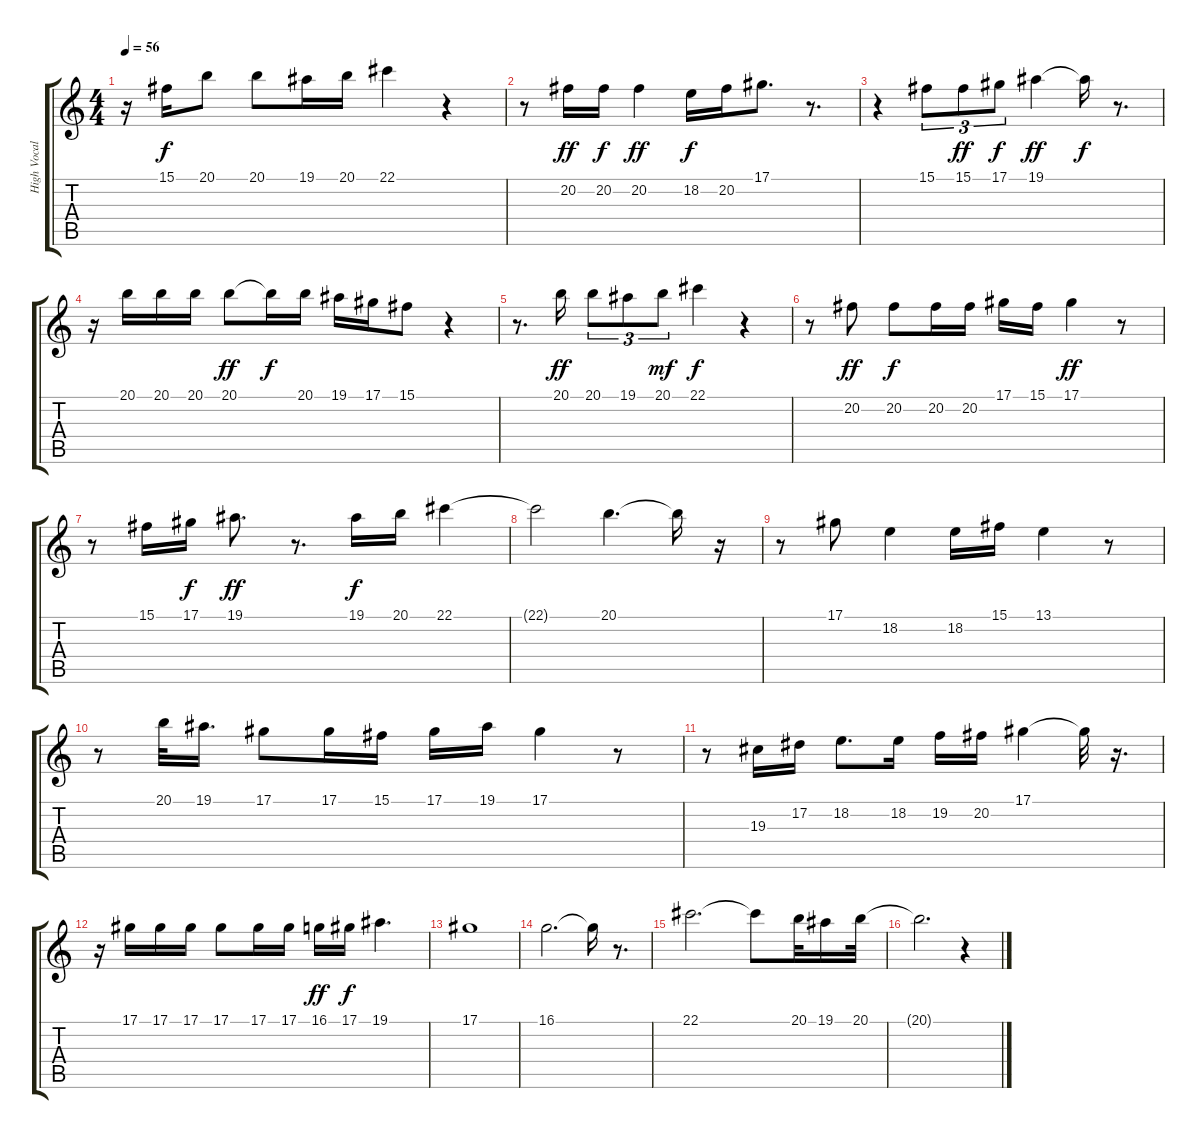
\track ("High Vocals" "High Vocal") {instrument synthvoice}
\staff {score tabs}
\tuning (Eb4 Bb3 Gb3 Db3 Ab2 Eb2) {hide}
\ts (4 4)
\tempo 56
\clef g2
\ks c
r.16{dy f} 15.1.16 20.1.8 20.1.8 19.1.16 20.1.16 22.1.4 r.4 |
r.8 20.2.16{dy ff} 20.2.16{dy f} 20.2.4{dy ff} 18.2.16{dy f} 20.2.16 17.1.8{d} r.8{d} |
r.4 15.1.8{tu (3 2)} 15.1.8{tu (3 2) dy ff} 17.1.8{tu (3 2) dy f} 19.1.4{dy ff} 19.1{t}.16{dy f} r.8{d} |
r.16 20.1.16 20.1.16 20.1.16 20.1.8{dy ff} 20.1{t}.16{dy f} 20.1.16 19.1.16 17.1.16 15.1.8 r.4 |
r.8{d} 20.1.16{dy ff} 20.1.8{tu (3 2)} 19.1.8{tu (3 2)} 20.1.8{tu (3 2) dy mf} 22.1.4{dy f} r.4 |
r.8 20.2.8{dy ff} 20.2.8{dy f} 20.2.16 20.2.16 17.1.16 15.1.16 17.1.4{dy ff} r.8 |
r.8 15.1.16 17.1.16{dy f} 19.1.8{d dy ff} r.8{d} 19.1.16{dy f} 20.1.16 22.1.4 |
22.1{t}.2 20.1.4{d} 20.1{t}.16 r.16 |
r.8 17.1.8 18.2.4 18.2.16 15.1.16 13.1.4 r.8 |
r.8 20.1.32 19.1.16{d} 17.1.8 17.1.16 15.1.16 17.1.16 19.1.16 17.1.4 r.8 |
r.8 19.3.16 17.2.16 18.2.8{d} 18.2.16 19.2.16 20.2.16 17.1.4 17.1{t}.32 r.16{d} |
r.16 17.1.16 17.1.16 17.1.16 17.1.8 17.1.16 17.1.16 16.1.16{dy ff} 17.1.16{dy f} 19.1.4{d} |
17.1.1 |
16.1.2{d} 16.1{t}.16 r.8{d} |
22.1.2{d} 22.1{t}.8 20.1.32 19.1.16 20.1.32 |
20.1{t}.2{d} r.4
